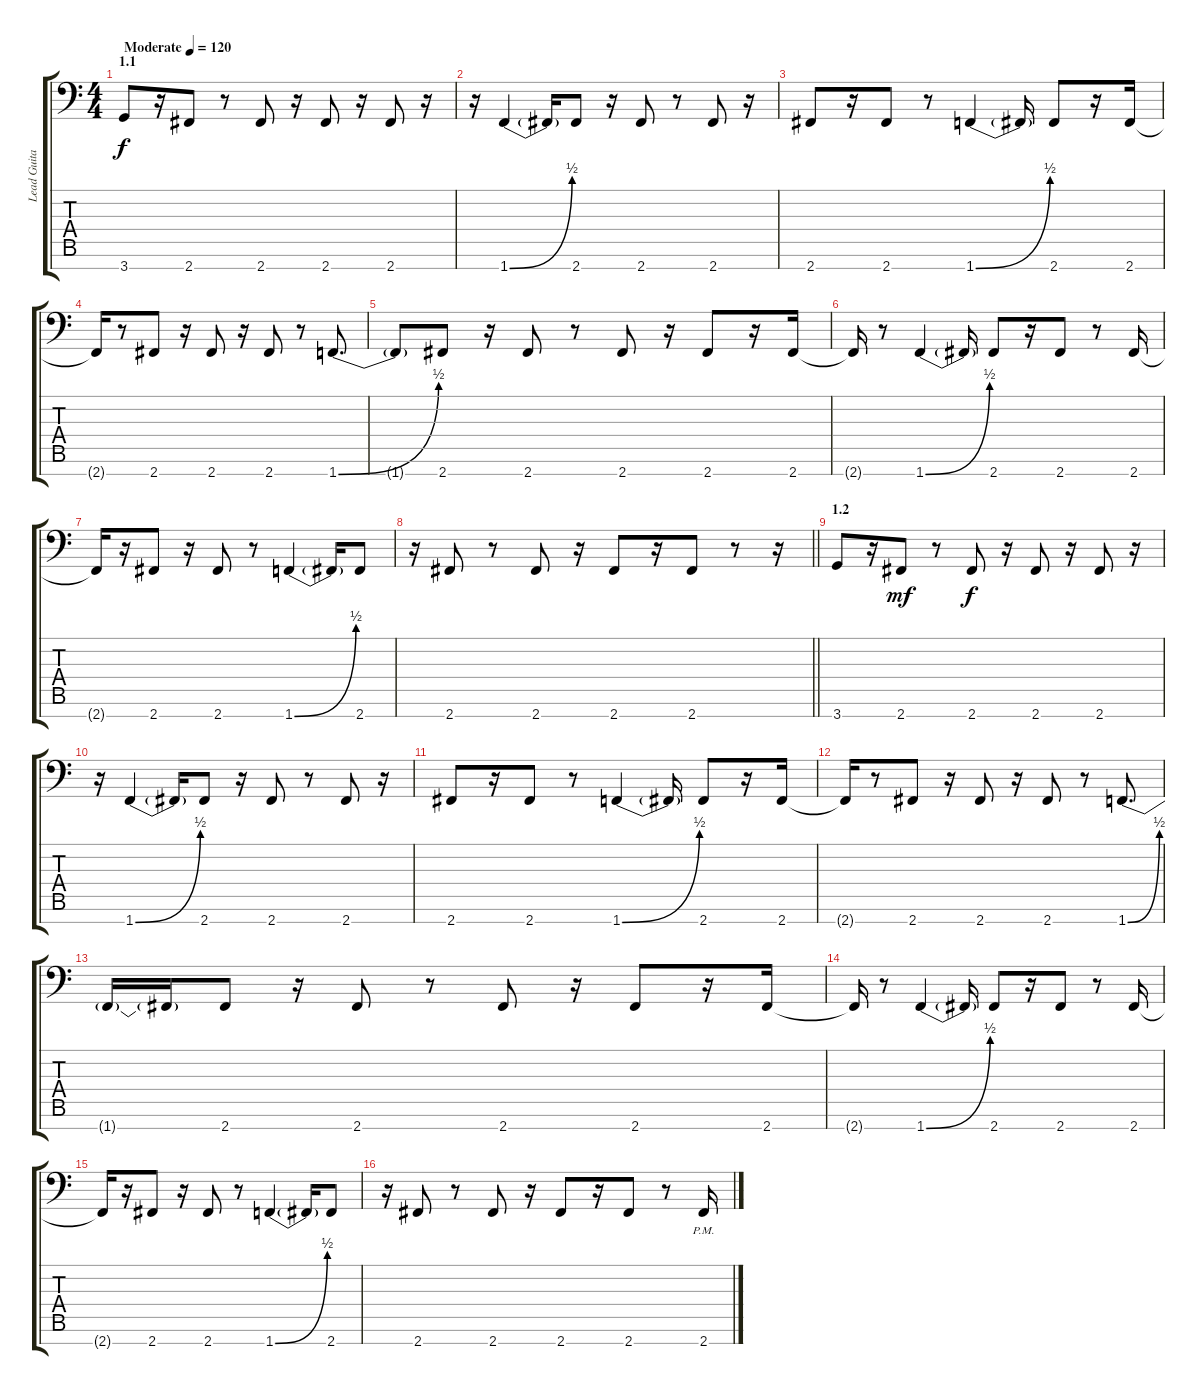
\track ("Lead Guitar" "Lead Guita") {instrument distortionguitar}
\staff {score tabs}
\tuning (A3 F3 C3 G2 D2 A1 E1) {hide}
\ts (4 4)
\section ("" "1.1")
\tempo (120 "Moderate")
\clef f4
\ks c
3.7.8{dy f instrument distortionguitar} r.16 2.7.8 r.8 2.7.8 r.16 2.7.8 r.16 2.7.8 r.16 |
r.16 1.7{be (bend 0 0 60 2)}.4 1.7{t}.16 2.7.8 r.16 2.7.8 r.8 2.7.8 r.16 |
2.7.8 r.16 2.7.8 r.8 1.7{be (bend 0 0 60 2)}.4 1.7{t}.16 2.7.8 r.16 2.7.16 |
2.7{t}.16 r.8 2.7.8 r.16 2.7.8 r.16 2.7.8 r.8 1.7{be (bend 0 0 60 2)}.8{d} |
1.7{t}.8 2.7.8 r.16 2.7.8 r.8 2.7.8 r.16 2.7.8 r.16 2.7.16 |
2.7{t}.16 r.8 1.7{be (bend 0 0 60 2)}.4 1.7{t}.16 2.7.8 r.16 2.7.8 r.8 2.7.16 |
2.7{t}.16 r.16 2.7.8 r.16 2.7.8 r.8 1.7{be (bend 0 0 60 2)}.4 1.7{t}.16 2.7.8 |
\barLineRight lightlight
r.16 2.7.8 r.8 2.7.8 r.16 2.7.8 r.16 2.7.8 r.8 r.16 |
\section ("" "1.2")
3.7.8 r.16 2.7.8{dy mf} r.8 2.7.8{dy f} r.16 2.7.8 r.16 2.7.8 r.16 |
r.16 1.7{be (bend 0 0 60 2)}.4 1.7{t}.16 2.7.8 r.16 2.7.8 r.8 2.7.8 r.16 |
2.7.8 r.16 2.7.8 r.8 1.7{be (bend 0 0 60 2)}.4 1.7{t}.16 2.7.8 r.16 2.7.16 |
2.7{t}.16 r.8 2.7.8 r.16 2.7.8 r.16 2.7.8 r.8 1.7{be (bend 0 0 60 2)}.8{d} |
1.7{t}.16 1.7{t}.16 2.7.8 r.16 2.7.8 r.8 2.7.8 r.16 2.7.8 r.16 2.7.16 |
2.7{t}.16 r.8 1.7{be (bend 0 0 60 2)}.4 1.7{t}.16 2.7.8 r.16 2.7.8 r.8 2.7.16 |
2.7{t}.16 r.16 2.7.8 r.16 2.7.8 r.8 1.7{be (bend 0 0 60 2)}.4 1.7{t}.16 2.7.8 |
r.16 2.7.8 r.8 2.7.8 r.16 2.7.8 r.16 2.7.8 r.8 2.7{pm}.16
